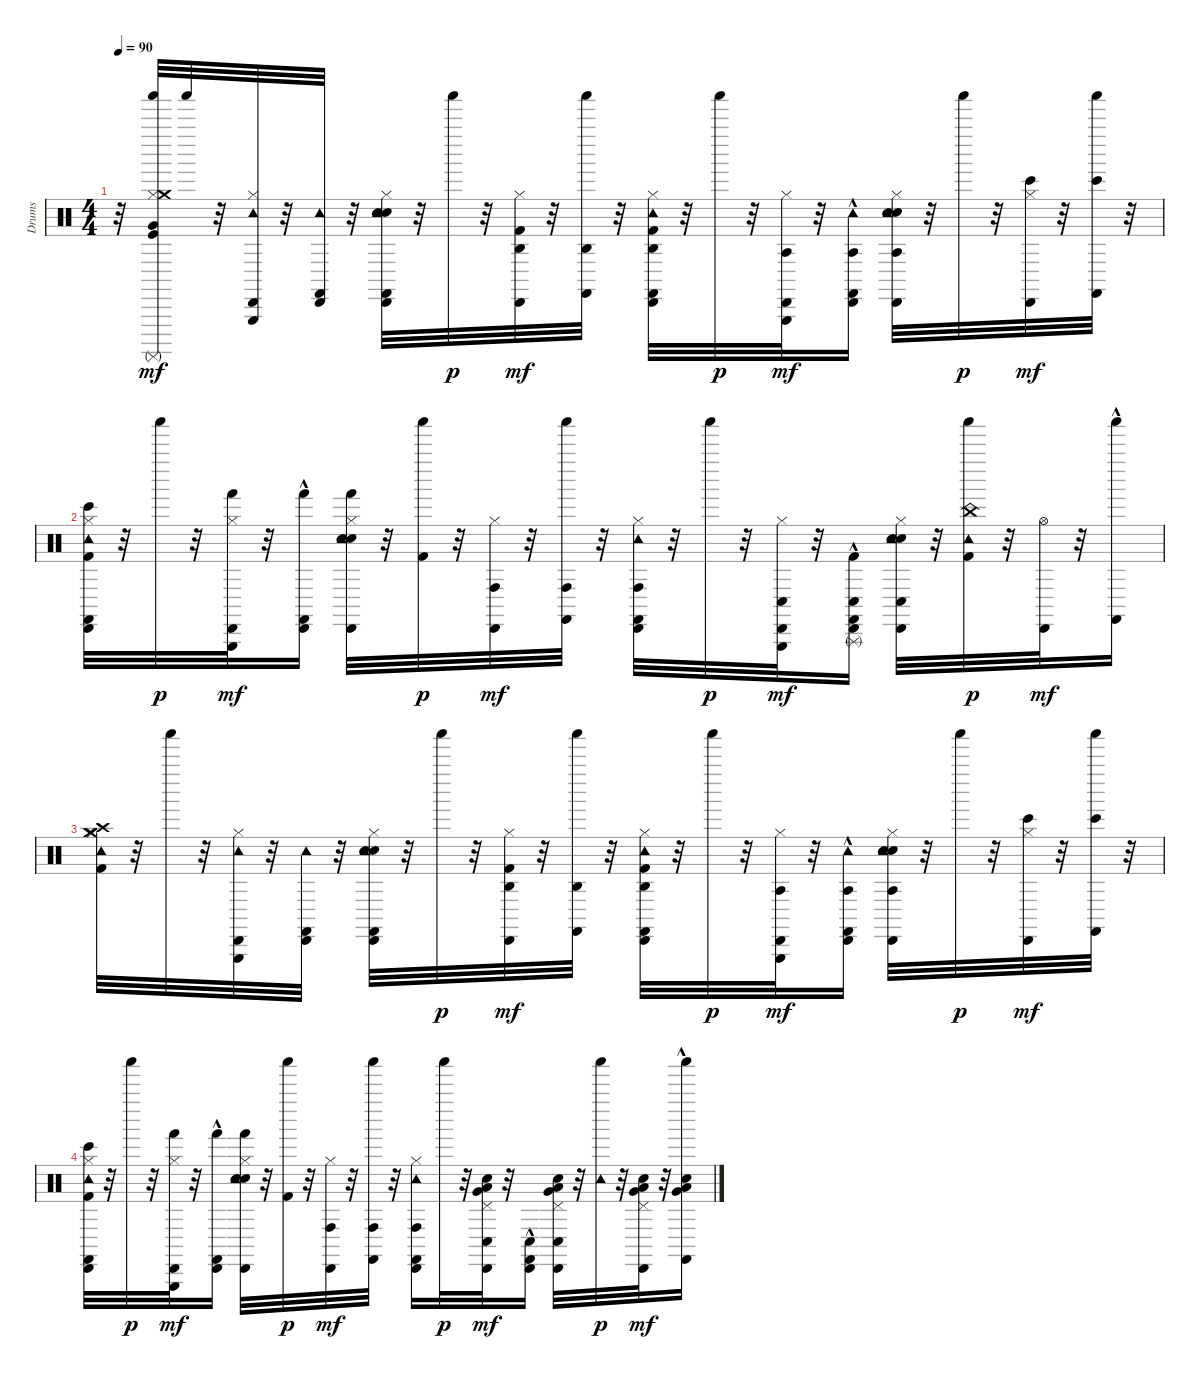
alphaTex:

\track ("Drums" "Drums") {instrument percussion}
\staff {score}
\articulation defaults
\ts (4 4)
\tempo 90
\clef neutral
\ks c
r.32{dy mf} ("Surdo (mute)" "Shaker (hit)" "Hi-Hat (closed)" "Kick (hit)" "Very Low Tom (hit)" "Crash medium (hit)").32 "Shaker (hit)".32 r.32 ("Hi-Hat (closed)" "Tambourine (hit)" "Cabasa (hit)" "Triangle (hit)").32 r.32 ("Tambourine (hit)" "Cabasa (hit)" "Castanets (hit)").32 r.32 ("Electric Snare (hit)" "Hi-Hat (closed)" "Snare (hit) 2" "Tambourine (hit)" "Cabasa (hit)" "Castanets (hit)").32 r.32 "Shaker (hit)".32{dy p} r.32 ("Hi-Hat (closed)" "Kick (hit) 2" "Agogo high (hit)" "Cabasa (hit)").32{dy mf} r.32 ("Agogo high (hit)" "Shaker (hit)" "Castanets (hit)").32 r.32 ("Hi-Hat (closed)" "Kick (hit) 2" "Agogo high (hit)" "Cabasa (hit)" "Tambourine (hit)" "Castanets (hit)").32 r.32 "Shaker (hit)".32{dy p} r.32 ("Hi-Hat (closed)" "Agogo tow (hit)" "Cabasa (hit)" "Triangle (hit)").32{dy mf} r.32 ("Agogo tow (hit)" "Cabasa (hit)" "Tambourine (hit)" "Castanets (hit)"{hac}).16 ("Electric Snare (hit)" "Hi-Hat (closed)" "Snare (hit) 2" "Agogo tow (hit)" "Tambourine (hit)" "Cabasa (hit)").32 r.32 "Shaker (hit)".32{dy p} r.32 ("Hi-Hat (closed)" "Bongo High (hit)" "Cabasa (hit)").32{dy mf} r.32 ("Bongo High (hit)" "Shaker (hit)" "Castanets (hit)").32 r.32 |
("Hi-Hat (closed)" "Kick (hit) 2" "Bongo High (hit)" "Cabasa (hit)" "Tambourine (hit)" "Castanets (hit)").32 r.32 "Shaker (hit)".32{dy p} r.32 ("Hi-Hat (closed)" "Hand (hit)" "Cabasa (hit)" "Triangle (hit)").32{dy mf} r.32 ("Hand (hit)" "Cabasa (hit)" "Castanets (hit)"{hac}).16 ("Electric Snare (hit)" "Hi-Hat (closed)" "Snare (hit) 2" "Hand (hit)" "Cabasa (hit)" "Tambourine (hit)").32 r.32 ("Kick (hit) 2" "Shaker (hit)").32{dy p} r.32 ("Hi-Hat (closed)" "Conga high (hit)" "Cabasa (hit)").32{dy mf} r.32 ("Conga high (hit)" "Shaker (hit)" "Castanets (hit)").32 r.32 ("Hi-Hat (closed)" "Conga high (hit)" "Cabasa (hit)" "Tambourine (hit)" "Castanets (hit)").32 r.32 "Shaker (hit)".32{dy p} r.32 ("Hi-Hat (closed)" "Conga low (hit)" "Cabasa (hit)" "Triangle (hit)").32{dy mf} r.32 ("Kick (hit) 2" "Conga low (hit)" "Cabasa (hit)" "Castanets (hit)"{hac} "Triangle (rnute)").16 ("Electric Snare (hit)" "Hi-Hat (closed)" "Snare (hit) 2" "Conga low (hit)" "Cabasa (hit)" "Tambourine (hit)").32 r.32 ("Kick (hit) 2" "China (hit)" "Tambourine (hit)" "Shaker (hit)").32{dy p} r.32 ("Hi-Hat (open)" "Cabasa (hit)").32{dy mf} r.32 ("Shaker (hit)"{hac} "Castanets (hit)").16 |
("Hi-Hat (closed)" "Kick (hit) 2" "Tambourine (hit)" "Crash high (hit)" "Crash medium (hit)" "Hi-Hat (closed)").32 r.32 "Shaker (hit)".32 r.32 ("Hi-Hat (closed)" "Tambourine (hit)" "Cabasa (hit)" "Triangle (hit)").32 r.32 ("Tambourine (hit)" "Cabasa (hit)" "Castanets (hit)").32 r.32 ("Electric Snare (hit)" "Hi-Hat (closed)" "Snare (hit) 2" "Tambourine (hit)" "Cabasa (hit)" "Castanets (hit)").32 r.32 "Shaker (hit)".32{dy p} r.32 ("Hi-Hat (closed)" "Kick (hit) 2" "Agogo high (hit)" "Cabasa (hit)").32{dy mf} r.32 ("Agogo high (hit)" "Shaker (hit)" "Castanets (hit)").32 r.32 ("Hi-Hat (closed)" "Kick (hit) 2" "Agogo high (hit)" "Cabasa (hit)" "Tambourine (hit)" "Castanets (hit)").32 r.32 "Shaker (hit)".32{dy p} r.32 ("Hi-Hat (closed)" "Agogo tow (hit)" "Cabasa (hit)" "Triangle (hit)").32{dy mf} r.32 ("Agogo tow (hit)" "Cabasa (hit)" "Tambourine (hit)" "Castanets (hit)"{hac}).16 ("Electric Snare (hit)" "Hi-Hat (closed)" "Snare (hit) 2" "Agogo tow (hit)" "Tambourine (hit)" "Cabasa (hit)").32 r.32 "Shaker (hit)".32{dy p} r.32 ("Hi-Hat (closed)" "Bongo High (hit)" "Cabasa (hit)").32{dy mf} r.32 ("Bongo High (hit)" "Shaker (hit)" "Castanets (hit)").32 r.32 |
("Hi-Hat (closed)" "Kick (hit) 2" "Bongo High (hit)" "Cabasa (hit)" "Tambourine (hit)" "Castanets (hit)").32 r.32 "Shaker (hit)".32{dy p} r.32 ("Hi-Hat (closed)" "Hand (hit)" "Cabasa (hit)" "Triangle (hit)").32{dy mf} r.32 ("Hand (hit)" "Cabasa (hit)" "Castanets (hit)"{hac}).16 ("Electric Snare (hit)" "Hi-Hat (closed)" "Snare (hit) 2" "Hand (hit)" "Cabasa (hit)" "Tambourine (hit)").32 r.32 ("Kick (hit) 2" "Shaker (hit)").32{dy p} r.32 ("Hi-Hat (closed)" "Conga high (hit)" "Cabasa (hit)").32{dy mf} r.32 ("Conga high (hit)" "Shaker (hit)" "Castanets (hit)").32 r.32 ("Hi-Hat (closed)" "Conga high (hit)" "Cabasa (hit)" "Tambourine (hit)" "Castanets (hit)").16 "Shaker (hit)".32{dy p} r.32 ("Low Floor Tom (hit)" "Very Low Tom (hit)" "Pedal Hi-Hat (hit)" "Snare (hit) 2" "Conga low (hit)" "Cabasa (hit)").32{dy mf} r.32 ("Conga low (hit)" "Cabasa (hit)" "Castanets (hit)"{hac}).16 ("Low Floor Tom (hit)" "Very Low Tom (hit)" "Pedal Hi-Hat (hit)" "Snare (hit) 2" "Conga low (hit)" "Cabasa (hit)").32 r.32 ("Tambourine (hit)" "Shaker (hit)").32{dy p} r.32 ("Very Low Tom (hit)" "Low Floor Tom (hit)" "Pedal Hi-Hat (hit)" "Snare (hit) 2" "Cabasa (hit)").32{dy mf} r.32 ("Very Low Tom (hit)" "Low Floor Tom (hit)" "Snare (hit) 2" "Shaker (hit)"{hac} "Castanets (hit)").16
